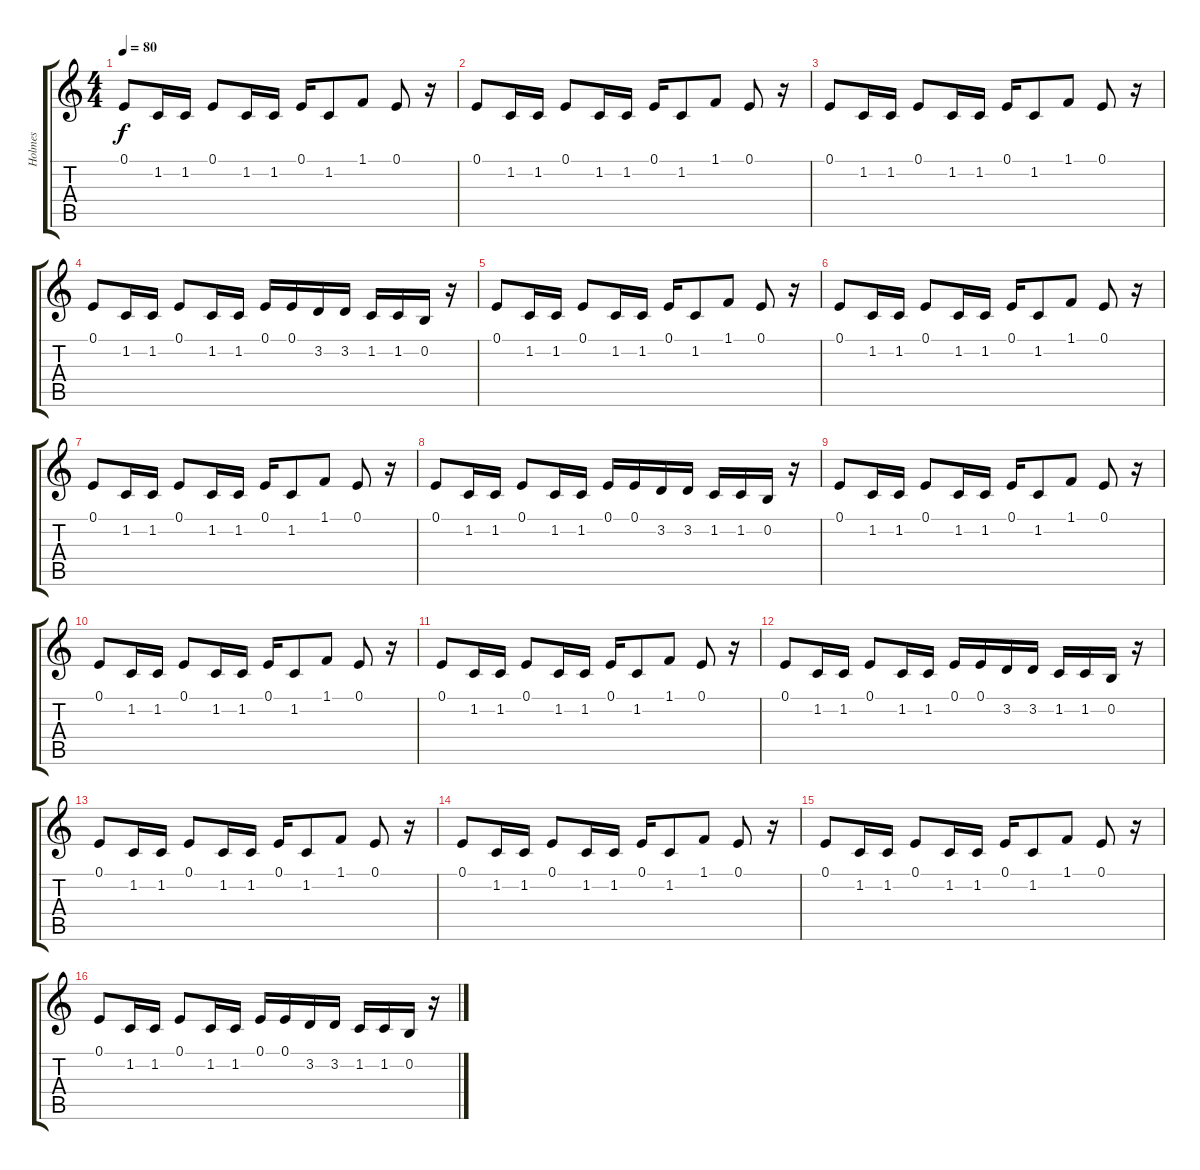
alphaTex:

\track ("Holmes" "Holmes") {instrument electricpiano1}
\staff {score tabs}
\tuning (E4 B3 G3 D3 A2 E2) {hide}
\ts (4 4)
\tempo 80
\clef g2
\ks c
0.1.8{dy f} 1.2.16 1.2.16 0.1.8 1.2.16 1.2.16 0.1.16 1.2.8 1.1.8 0.1.8 r.16 |
0.1.8 1.2.16 1.2.16 0.1.8 1.2.16 1.2.16 0.1.16 1.2.8 1.1.8 0.1.8 r.16 |
0.1.8 1.2.16 1.2.16 0.1.8 1.2.16 1.2.16 0.1.16 1.2.8 1.1.8 0.1.8 r.16 |
0.1.8 1.2.16 1.2.16 0.1.8 1.2.16 1.2.16 0.1.16 0.1.16 3.2.16 3.2.16 1.2.16 1.2.16 0.2.16 r.16 |
0.1.8 1.2.16 1.2.16 0.1.8 1.2.16 1.2.16 0.1.16 1.2.8 1.1.8 0.1.8 r.16 |
0.1.8 1.2.16 1.2.16 0.1.8 1.2.16 1.2.16 0.1.16 1.2.8 1.1.8 0.1.8 r.16 |
0.1.8 1.2.16 1.2.16 0.1.8 1.2.16 1.2.16 0.1.16 1.2.8 1.1.8 0.1.8 r.16 |
0.1.8 1.2.16 1.2.16 0.1.8 1.2.16 1.2.16 0.1.16 0.1.16 3.2.16 3.2.16 1.2.16 1.2.16 0.2.16 r.16 |
0.1.8 1.2.16 1.2.16 0.1.8 1.2.16 1.2.16 0.1.16 1.2.8 1.1.8 0.1.8 r.16 |
0.1.8 1.2.16 1.2.16 0.1.8 1.2.16 1.2.16 0.1.16 1.2.8 1.1.8 0.1.8 r.16 |
0.1.8 1.2.16 1.2.16 0.1.8 1.2.16 1.2.16 0.1.16 1.2.8 1.1.8 0.1.8 r.16 |
0.1.8 1.2.16 1.2.16 0.1.8 1.2.16 1.2.16 0.1.16 0.1.16 3.2.16 3.2.16 1.2.16 1.2.16 0.2.16 r.16 |
0.1.8 1.2.16 1.2.16 0.1.8 1.2.16 1.2.16 0.1.16 1.2.8 1.1.8 0.1.8 r.16 |
0.1.8 1.2.16 1.2.16 0.1.8 1.2.16 1.2.16 0.1.16 1.2.8 1.1.8 0.1.8 r.16 |
0.1.8 1.2.16 1.2.16 0.1.8 1.2.16 1.2.16 0.1.16 1.2.8 1.1.8 0.1.8 r.16 |
0.1.8 1.2.16 1.2.16 0.1.8 1.2.16 1.2.16 0.1.16 0.1.16 3.2.16 3.2.16 1.2.16 1.2.16 0.2.16 r.16
